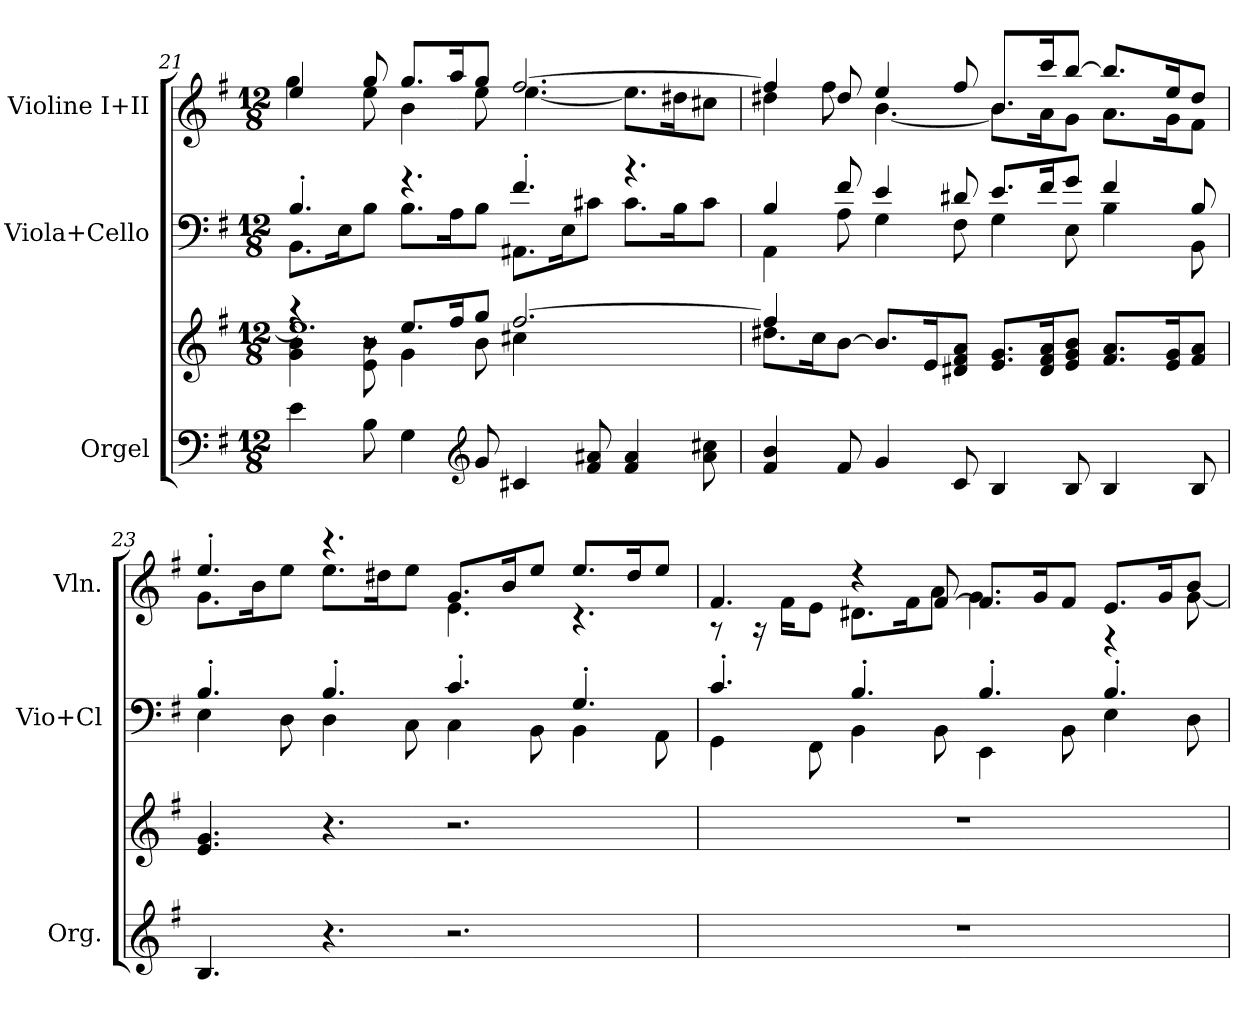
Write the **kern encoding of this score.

**kern	**kern	**kern	**kern
*part3	*part3	*part2	*part1
*staff4	*staff3	*staff2	*staff1
*I"Orgel	*	*I"Viola+Cello	*I"Violine I+II
*I'Org.	*	*I'Vio+Cl	*I'Vln.
*clefF4	*clefG2	*clefF4	*clefG2
*k[f#]	*k[f#]	*k[f#]	*k[f#]
*M12/8	*M12/8	*M12/8	*M12/8
=21	=21	=21	=21
*	*^	*^	*^
*	*	*^	*	*	*	*
4e\	4raa	4g\ 4b\	1.ee]	4.B'/	8.BB\L	4ee/	4gg\
.	.	.	.	.	16E\K	.	.
8B\	8r	8e\ 8b\	.	.	8B\J	8gg/	8ee\
4G\	8.ee/L	4g\	.	4.r	8.B\L	8.gg/L	4b\
.	16ff#/K	.	.	.	16A\K	16aa/K	.
*clefG2	*	*	*	*	*	*	*
8g/	8gg/J	8b\	.	.	8B\J	8gg/J	8ee\
4c#X/	[2.ff#/	4cc#X\	.	4.f#'/	8.AA#X\L	[2.ff#/	[4.ee\
.	.	.	.	.	16E\K	.	.
8f#/ 8a#X/	.	2ryy	.	.	8c#X\J	.	.
4f#/ 4a#/	.	.	.	4.r	8.c#\L	.	8.ee\L]
.	.	.	.	.	16B\K	.	16dd#X\K
8a#\ 8cc#X\	.	.	.	.	8c#\J	.	8cc#X\J
*	*	*v	*v	*	*	*	*
!!LO:PB:g=z	!!
=22	=22	=22	=22	=22	=22	=22
4f#/ 4b/	8.dd#X\L	4ff#/]	4B/	4AA\	4ff#/]	4dd#X\
.	16cc\K	.	.	.	.	.
8f#/	[8b\J	1ryy	8f#/	8A\	8dd#/	8ff#\
4g/	8.b/L]	.	4e/	4G\	4ee/	[4.b\
.	16e/K	.	.	.	.	.
8c/	8d#X/ 8f#/ 8a/J	.	8d#X/	8F#\	8ff#/	.
4B/	8.e/ 8.g/L	.	8.e/L	4G\	8.b/L	8.b\L]
.	16d#/ 16f#/ 16a/K	.	16f#/K	.	16ccc/K	16a\K
8B/	8e/ 8g/ 8b/J	.	8g/J	8E\	[8bb/J	8g\J
4B/	8.f#/ 8.a/L	.	4f#/	4B\	8.bb/L]	8.a\L
.	.	4ryy	.	.	.	.
.	16e/ 16g/K	.	.	.	16ee/K	16g\K
8B/	8f#/ 8a/J	.	8B/	8BB\	8dd#/J	8f#\J
*	*v	*v	*	*	*	*
=23	=23	=23	=23	=23	=23
4.B/	4.e/ 4.g/	4.B'/	4E\	4.ee'/	8.g\L
.	.	.	.	.	16b\K
.	.	.	8D\	.	8ee\J
4.r	4.r	4.B'/	4D\	4.r	8.ee\L
.	.	.	.	.	16dd#X\K
.	.	.	8C\	.	8ee\J
2.r	2.r	4.c'/	4C\	8.g/L	4.e\
.	.	.	.	16b/K	.
.	.	.	8BB\	8ee/J	.
.	.	4.G'/	4BB\	8.ee/L	4.r
.	.	.	.	16dd#/K	.
.	.	.	8AA\	8ee/J	.
!!LO:LB:g=z	!!
=24	=24	=24	=24	=24	=24
1.r	1.r	4.c'/	4GG\	4.f#/	8r
.	.	.	.	.	16r
.	.	.	.	.	16f#\KL
.	.	.	8FF#\	.	8e\J
.	.	4.B'/	4BB\	4r	8.d#X\L
.	.	.	.	.	16f#\K
.	.	.	8BB\	[8f#/	8a\J
.	.	4.B'/	4EE\	8.f#/L]	4.g\
.	.	.	.	16g/K	.
.	.	.	8BB\	8f#/J	.
.	.	4.B'/	4E\	8.e/L	4r
.	.	.	.	16g/K	.
.	.	.	8D\	8b/J	[8g\
*	*	*v	*v	*	*
*	*	*	*v	*v
=	=	=	=
*-	*-	*-	*-
